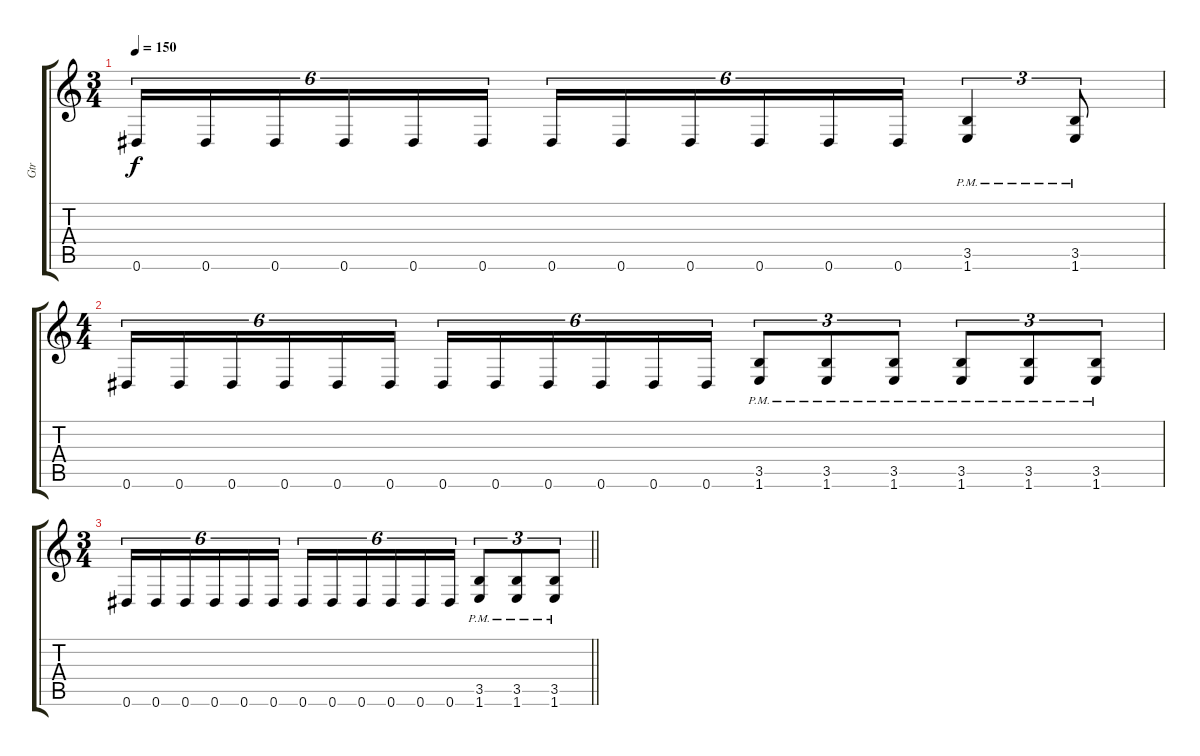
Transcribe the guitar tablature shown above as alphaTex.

\track ("Gtr " "Gtr ") {instrument distortionguitar}
\staff {score tabs}
\tuning (Eb4 Bb3 Gb3 Db3 Ab2 Eb2) {hide}
\ts (3 4)
\tempo 150
\clef g2
\ks c
0.6.16{tu (6 4) dy f} 0.6.16{tu (6 4)} 0.6.16{tu (6 4)} 0.6.16{tu (6 4)} 0.6.16{tu (6 4)} 0.6.16{tu (6 4)} 0.6.16{tu (6 4)} 0.6.16{tu (6 4)} 0.6.16{tu (6 4)} 0.6.16{tu (6 4)} 0.6.16{tu (6 4)} 0.6.16{tu (6 4)} (3.5{pm} 1.6{pm}).4{tu (3 2)} (3.5{pm} 1.6{pm}).8{tu (3 2)} |
\ts (4 4)
0.6.16{tu (6 4)} 0.6.16{tu (6 4)} 0.6.16{tu (6 4)} 0.6.16{tu (6 4)} 0.6.16{tu (6 4)} 0.6.16{tu (6 4)} 0.6.16{tu (6 4)} 0.6.16{tu (6 4)} 0.6.16{tu (6 4)} 0.6.16{tu (6 4)} 0.6.16{tu (6 4)} 0.6.16{tu (6 4)} (3.5{pm} 1.6{pm}).8{tu (3 2)} (3.5{pm} 1.6{pm}).8{tu (3 2)} (3.5{pm} 1.6{pm}).8{tu (3 2)} (3.5{pm} 1.6{pm}).8{tu (3 2)} (3.5{pm} 1.6{pm}).8{tu (3 2)} (3.5{pm} 1.6{pm}).8{tu (3 2)} |
\ts (3 4)
\barLineRight lightlight
0.6.16{tu (6 4)} 0.6.16{tu (6 4)} 0.6.16{tu (6 4)} 0.6.16{tu (6 4)} 0.6.16{tu (6 4)} 0.6.16{tu (6 4)} 0.6.16{tu (6 4)} 0.6.16{tu (6 4)} 0.6.16{tu (6 4)} 0.6.16{tu (6 4)} 0.6.16{tu (6 4)} 0.6.16{tu (6 4)} (3.5{pm} 1.6{pm}).8{tu (3 2)} (3.5{pm} 1.6{pm}).8{tu (3 2)} (3.5{pm} 1.6{pm}).8{tu (3 2)}
